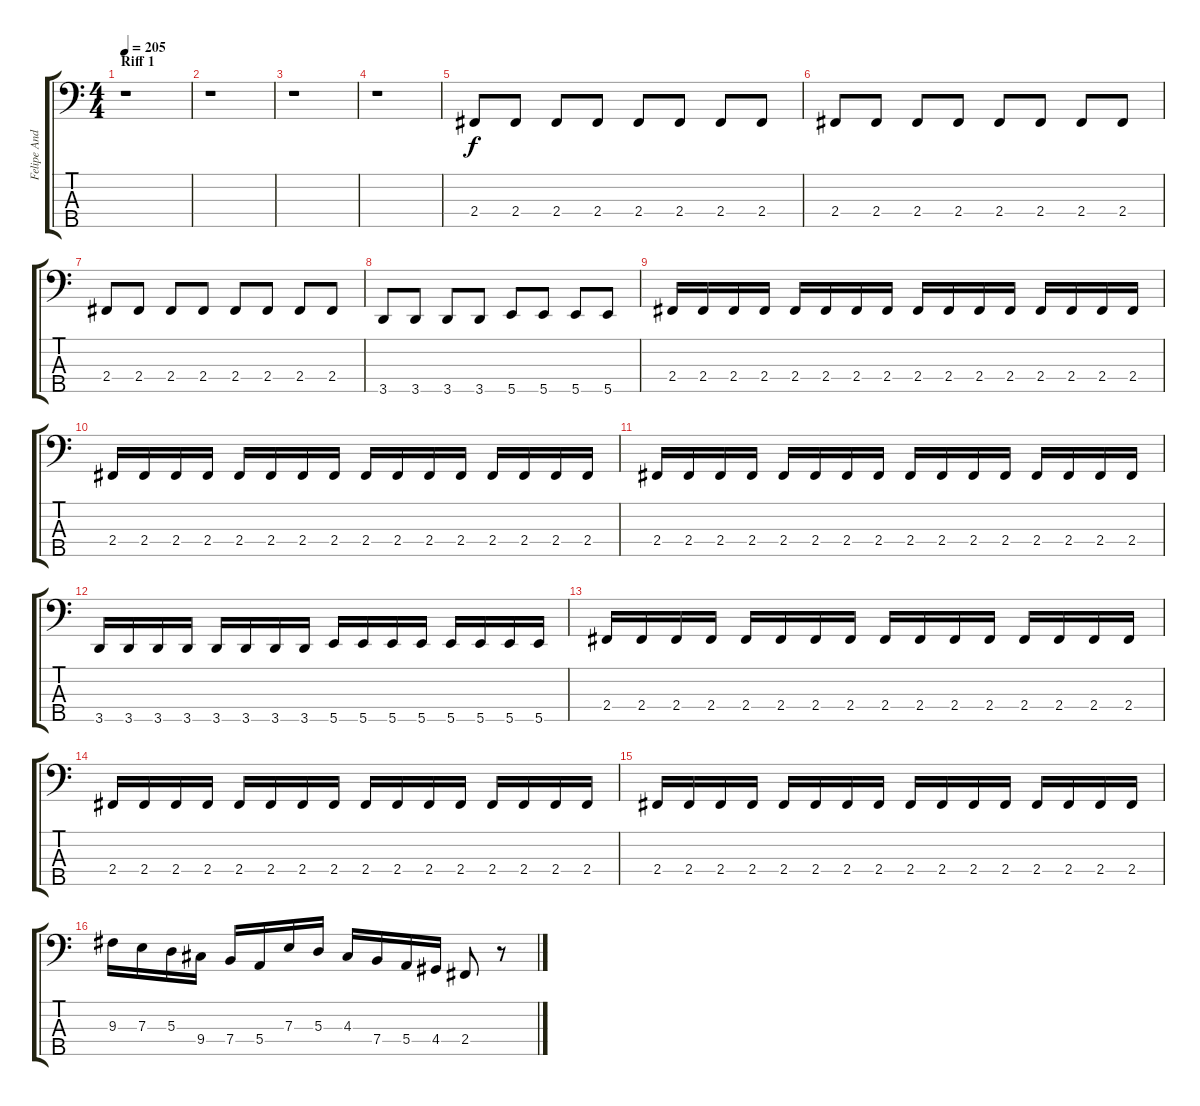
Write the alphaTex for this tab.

\track ("Felipe Andreoli" "Felipe And") {instrument electricbassfinger}
\staff {score tabs}
\tuning (G2 D2 A1 E1 B0) {hide}
\ts (4 4)
\section ("" "Riff 1")
\tempo 205
\clef f4
\ks c
r.1{dy f} |
r.1 |
r.1 |
r.1 |
2.4.8 2.4.8 2.4.8 2.4.8 2.4.8 2.4.8 2.4.8 2.4.8 |
2.4.8 2.4.8 2.4.8 2.4.8 2.4.8 2.4.8 2.4.8 2.4.8 |
2.4.8 2.4.8 2.4.8 2.4.8 2.4.8 2.4.8 2.4.8 2.4.8 |
3.5.8 3.5.8 3.5.8 3.5.8 5.5.8 5.5.8 5.5.8 5.5.8 |
2.4.16 2.4.16 2.4.16 2.4.16 2.4.16 2.4.16 2.4.16 2.4.16 2.4.16 2.4.16 2.4.16 2.4.16 2.4.16 2.4.16 2.4.16 2.4.16 |
2.4.16 2.4.16 2.4.16 2.4.16 2.4.16 2.4.16 2.4.16 2.4.16 2.4.16 2.4.16 2.4.16 2.4.16 2.4.16 2.4.16 2.4.16 2.4.16 |
2.4.16 2.4.16 2.4.16 2.4.16 2.4.16 2.4.16 2.4.16 2.4.16 2.4.16 2.4.16 2.4.16 2.4.16 2.4.16 2.4.16 2.4.16 2.4.16 |
3.5.16 3.5.16 3.5.16 3.5.16 3.5.16 3.5.16 3.5.16 3.5.16 5.5.16 5.5.16 5.5.16 5.5.16 5.5.16 5.5.16 5.5.16 5.5.16 |
2.4.16 2.4.16 2.4.16 2.4.16 2.4.16 2.4.16 2.4.16 2.4.16 2.4.16 2.4.16 2.4.16 2.4.16 2.4.16 2.4.16 2.4.16 2.4.16 |
2.4.16 2.4.16 2.4.16 2.4.16 2.4.16 2.4.16 2.4.16 2.4.16 2.4.16 2.4.16 2.4.16 2.4.16 2.4.16 2.4.16 2.4.16 2.4.16 |
2.4.16 2.4.16 2.4.16 2.4.16 2.4.16 2.4.16 2.4.16 2.4.16 2.4.16 2.4.16 2.4.16 2.4.16 2.4.16 2.4.16 2.4.16 2.4.16 |
9.3.16 7.3.16 5.3.16 9.4.16 7.4.16 5.4.16 7.3.16 5.3.16 4.3.16 7.4.16 5.4.16 4.4.16 2.4.8 r.8
